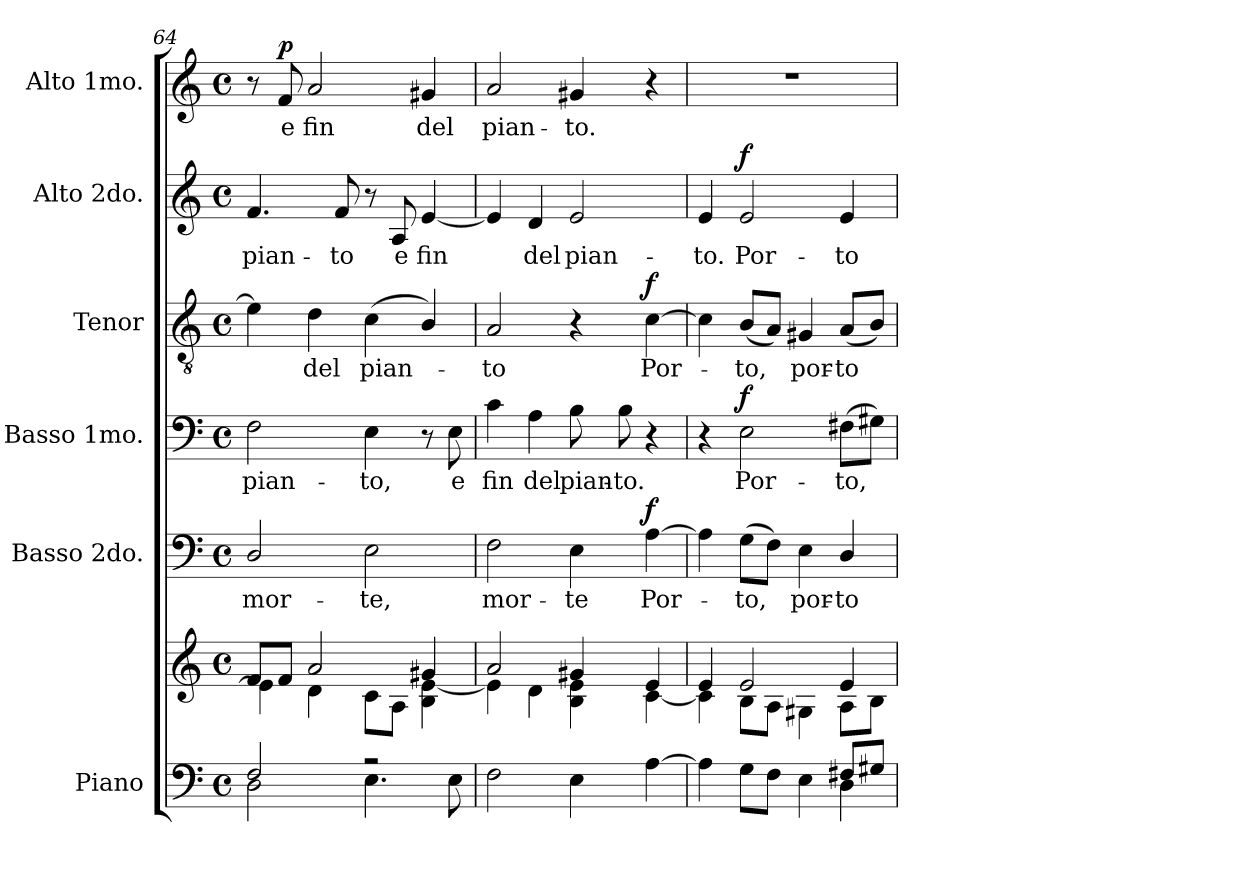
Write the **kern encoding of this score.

**kern	**kern	**kern	**text	**dynam	**kern	**text	**dynam	**kern	**text	**dynam	**kern	**text	**dynam	**kern	**text	**dynam
*part6	*part6	*part5	*part5	*part5	*part4	*part4	*part4	*part3	*part3	*part3	*part2	*part2	*part2	*part1	*part1	*part1
*staff7	*staff6	*staff5	*staff5	*staff5	*staff4	*staff4	*staff4	*staff3	*staff3	*staff3	*staff2	*staff2	*staff2	*staff1	*staff1	*staff1
*I"Piano	*	*I"Basso 2do.	*	*	*I"Basso 1mo.	*	*	*I"Tenor	*	*	*I"Alto 2do.	*	*	*I"Alto 1mo.	*	*
*I'Pno.	*	*I'B.	*	*	*I'B.	*	*	*I'T.	*	*	*I'A.	*	*	*I'A.	*	*
*clefF4	*clefG2	*clefF4	*	*	*clefF4	*	*	*clefGv2	*	*	*clefG2	*	*	*clefG2	*	*
*	*	*	*	*	*	*	*	*ITrd7c12	*	*	*	*	*	*	*	*
*k[]	*k[]	*k[]	*	*	*k[]	*	*	*k[]	*	*	*k[]	*	*	*k[]	*	*
*C:	*C:	*C:	*	*	*C:	*	*	*C:	*	*	*C:	*	*	*C:	*	*
*M4/4	*M4/4	*M4/4	*	*	*M4/4	*	*	*M4/4	*	*	*M4/4	*	*	*M4/4	*	*
*met(c)	*met(c)	*met(c)	*	*	*met(c)	*	*	*met(c)	*	*	*met(c)	*	*	*met(c)	*	*
=64	=64	=64	=64	=64	=64	=64	=64	=64	=64	=64	=64	=64	=64	=64	=64	=64
*^	*^	*	*	*	*	*	*	*	*	*	*	*	*	*	*	*
!	!	!	!	!	!LO:LY:b:color=#000000	!	!	!	!	!	!	!	!	!	!	!	!	!
!	!	!	!	!	!	!	!	!LO:LY:b:color=#000000	!	!	!	!	!	!	!	!	!	!
!	!	!	!	!	!	!	!	!	!	!	!	!	!	!LO:LY:b:color=#000000	!	!	!	!
2Fi/	2Di\	8fi/L	4ei\]	2Di/	mor-	.	2Fi\	pian-	.	4Ei\]	.	.	4.fi/	pian-	.	8r	.	.
!	!	!	!	!	!	!	!	!	!	!	!	!	!	!	!	!	!LO:LY:b:color=#000000	!
.	.	8fi/J	.	.	.	.	.	.	.	.	.	.	.	.	.	8fi/	e	p
!	!	!	!	!	!	!	!	!	!	!	!LO:LY:b:color=#000000	!	!	!	!	!	!	!
!	!	!	!	!	!	!	!	!	!	!	!	!	!	!	!	!	!LO:LY:b:color=#000000	!
.	.	2ai/	4di\	.	.	.	.	.	.	4Di\	del	.	.	.	.	2ai/	fin	.
!	!	!	!	!	!	!	!	!	!	!	!	!	!	!LO:LY:b:color=#000000	!	!	!	!
.	.	.	.	.	.	.	.	.	.	.	.	.	8fi/	-to	.	.	.	.
!	!	!	!	!	!LO:LY:b:color=#000000	!	!	!	!	!	!	!	!	!	!	!	!	!
!	!	!	!	!	!	!	!	!LO:LY:b:color=#000000	!	!	!	!	!	!	!	!	!	!
!	!	!	!	!	!	!	!	!	!	!	!LO:LY:b:color=#000000	!	!	!	!	!	!	!
2r	4.Ei\	.	8ci\L	2Ei\	-te,	.	4Ei\	-to,	.	(4Ci\	pian-	.	8r	.	.	.	.	.
!	!	!	!	!	!	!	!	!	!	!	!	!	!	!LO:LY:b:color=#000000	!	!	!	!
.	.	.	8Ai\J	.	.	.	.	.	.	.	.	.	8Ai/	e	.	.	.	.
!	!	!	!	!	!	!	!	!	!	!	!	!	!	!LO:LY:b:color=#000000	!	!	!	!
!	!	!	!	!	!	!	!	!	!	!	!	!	!	!	!	!	!LO:LY:b:color=#000000	!
.	.	4g#Xi/	4Bi\ [4ei	.	.	.	8r	.	.	4BBi/)	.	.	[4ei/	fin	.	4g#Xi/	del	.
!	!	!	!	!	!	!	!	!LO:LY:b:color=#000000	!	!	!	!	!	!	!	!	!	!
.	8Ei\	.	.	.	.	.	8Ei\	e	.	.	.	.	.	.	.	.	.	.
*v	*v	*	*	*	*	*	*	*	*	*	*	*	*	*	*	*	*	*
=65	=65	=65	=65	=65	=65	=65	=65	=65	=65	=65	=65	=65	=65	=65	=65	=65	=65
*^	*	*	*	*	*	*	*	*	*	*	*	*	*	*	*	*	*
!	!	!	!	!	!LO:LY:b:color=#000000	!	!	!	!	!	!	!	!	!	!	!	!	!
*v	*v	*	*	*	*	*	*	*	*	*	*	*	*	*	*	*	*	*
*^	*	*	*	*	*	*	*	*	*	*	*	*	*	*	*	*	*
!	!	!	!	!	!	!	!	!LO:LY:b:color=#000000	!	!	!	!	!	!	!	!	!	!
*v	*v	*	*	*	*	*	*	*	*	*	*	*	*	*	*	*	*	*
*^	*	*	*	*	*	*	*	*	*	*	*	*	*	*	*	*	*
!	!	!	!	!	!	!	!	!	!	!	!LO:LY:b:color=#000000	!	!	!	!	!	!	!
*v	*v	*	*	*	*	*	*	*	*	*	*	*	*	*	*	*	*	*
*^	*	*	*	*	*	*	*	*	*	*	*	*	*	*	*	*	*
!	!	!	!	!	!	!	!	!	!	!	!	!	!	!	!	!	!LO:LY:b:color=#000000	!
*v	*v	*	*	*	*	*	*	*	*	*	*	*	*	*	*	*	*	*
2Fi\	2ai/	4ei\]	2Fi\	mor-	.	4ci\	fin	.	2AAi/	-to	.	4ei/]	.	.	2ai/	pian-	.
!	!	!	!	!	!	!	!LO:LY:b:color=#000000	!	!	!	!	!	!	!	!	!	!
!	!	!	!	!	!	!	!	!	!	!	!	!	!LO:LY:b:color=#000000	!	!	!	!
.	.	4di\	.	.	.	4Ai\	del	.	.	.	.	4di/	del	.	.	.	.
!	!	!	!	!LO:LY:b:color=#000000	!	!	!	!	!	!	!	!	!	!	!	!	!
!	!	!	!	!	!	!	!LO:LY:b:color=#000000	!	!	!	!	!	!	!	!	!	!
!	!	!	!	!	!	!	!	!	!	!	!	!	!LO:LY:b:color=#000000	!	!	!	!
!	!	!	!	!	!	!	!	!	!	!	!	!	!	!	!	!LO:LY:b:color=#000000	!
4Ei\	4g#Xi/	4Bi\ 4ei	4Ei\	-te	.	8Bi\	pian-	.	4r	.	.	2ei/	pian-	.	4g#Xi/	-to.	.
!	!	!	!	!	!	!	!LO:LY:b:color=#000000	!	!	!	!	!	!	!	!	!	!
.	.	.	.	.	.	8Bi\	-to.	.	.	.	.	.	.	.	.	.	.
!	!	!	!	!LO:LY:b:color=#000000	!	!	!	!	!	!	!	!	!	!	!	!	!
!	!	!	!	!	!	!	!	!	!	!LO:LY:b:color=#000000	!	!	!	!	!	!	!
[4Ai\	4ei/	[4ci\	[4Ai\	Por-	f	4r	.	.	[4Ci\	Por-	f	.	.	.	4r	.	.
!!LO:PB:g=z
=66	=66	=66	=66	=66	=66	=66	=66	=66	=66	=66	=66	=66	=66	=66	=66	=66	=66
*^	*	*	*	*	*	*	*	*	*	*	*	*	*	*	*	*	*
!	!	!	!	!	!	!	!	!	!	!	!	!	!	!LO:LY:b:color=#000000	!	!	!	!
2ryy	4Ai\]	4ei/	4ci\]	4Ai\]	.	.	4r	.	.	4Ci\]	.	.	4ei/	-to.	.	1r	.	.
!	!	!	!	!	!LO:LY:b:color=#000000	!	!	!	!	!	!	!	!	!	!	!	!	!
!	!	!	!	!	!	!	!	!LO:LY:b:color=#000000	!	!	!	!	!	!	!	!	!	!
!	!	!	!	!	!	!	!	!	!	!	!LO:LY:b:color=#000000	!	!	!	!	!	!	!
!	!	!	!	!	!	!	!	!	!	!	!	!	!	!LO:LY:b:color=#000000	!	!	!	!
.	8Gi\L	2ei/	8Bi\L	(8Gi\L	-to,	.	2Ei\	Por-	f	(8BBi/L	-to,	.	2ei/	Por-	f	.	.	.
.	8Fi\J	.	8Ai\J	8Fi\J)	.	.	.	.	.	8AAi/J)	.	.	.	.	.	.	.	.
!	!	!	!	!	!LO:LY:b:color=#000000	!	!	!	!	!	!	!	!	!	!	!	!	!
!	!	!	!	!	!	!	!	!	!	!	!LO:LY:b:color=#000000	!	!	!	!	!	!	!
4ryy	4Ei\	.	4G#Xi\	4Ei\	por-	.	.	.	.	4GG#Xi/	por-	.	.	.	.	.	.	.
!	!	!	!	!	!LO:LY:b:color=#000000	!	!	!	!	!	!	!	!	!	!	!	!	!
!	!	!	!	!	!	!	!	!LO:LY:b:color=#000000	!	!	!	!	!	!	!	!	!	!
!	!	!	!	!	!	!	!	!	!	!	!LO:LY:b:color=#000000	!	!	!	!	!	!	!
!	!	!	!	!	!	!	!	!	!	!	!	!	!	!LO:LY:b:color=#000000	!	!	!	!
8F#Xi/L	4Di\	4ei/	8Ai\L	4Di/	-to	.	(8F#Xi\L	-to,	.	(8AAi/L	-to	.	4ei/	-to	.	.	.	.
8G#Xi/J	.	.	8Bi\J	.	.	.	8G#Xi\J)	.	.	8BBi/J)	.	.	.	.	.	.	.	.
*v	*v	*	*	*	*	*	*	*	*	*	*	*	*	*	*	*	*	*
*	*v	*v	*	*	*	*	*	*	*	*	*	*	*	*	*	*	*
=	=	=	=	=	=	=	=	=	=	=	=	=	=	=	=	=
*-	*-	*-	*-	*-	*-	*-	*-	*-	*-	*-	*-	*-	*-	*-	*-	*-
